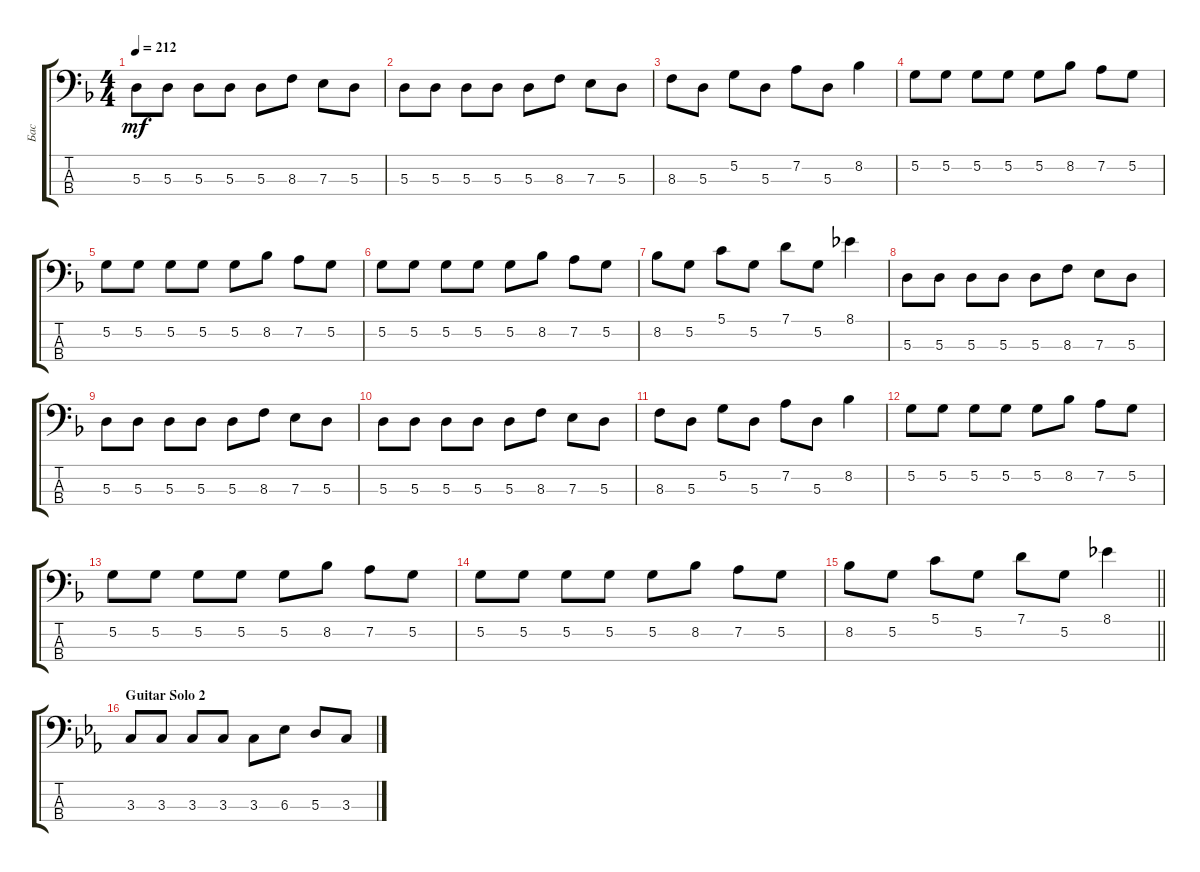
\track ("Бас" "Бас") {instrument electricbassfinger}
\staff {score tabs}
\tuning (G2 D2 A1 E1) {hide}
\ts (4 4)
\tempo 212
\clef f4
\ks dminor
5.3.8{dy mf} 5.3.8 5.3.8 5.3.8 5.3.8 8.3.8 7.3.8 5.3.8 |
5.3.8 5.3.8 5.3.8 5.3.8 5.3.8 8.3.8 7.3.8 5.3.8 |
8.3.8 5.3.8 5.2.8 5.3.8 7.2.8 5.3.8 8.2.4 |
5.2.8 5.2.8 5.2.8 5.2.8 5.2.8 8.2.8 7.2.8 5.2.8 |
5.2.8 5.2.8 5.2.8 5.2.8 5.2.8 8.2.8 7.2.8 5.2.8 |
5.2.8 5.2.8 5.2.8 5.2.8 5.2.8 8.2.8 7.2.8 5.2.8 |
8.2.8 5.2.8 5.1.8 5.2.8 7.1.8 5.2.8 8.1.4 |
5.3.8 5.3.8 5.3.8 5.3.8 5.3.8 8.3.8 7.3.8 5.3.8 |
5.3.8 5.3.8 5.3.8 5.3.8 5.3.8 8.3.8 7.3.8 5.3.8 |
5.3.8 5.3.8 5.3.8 5.3.8 5.3.8 8.3.8 7.3.8 5.3.8 |
8.3.8 5.3.8 5.2.8 5.3.8 7.2.8 5.3.8 8.2.4 |
5.2.8 5.2.8 5.2.8 5.2.8 5.2.8 8.2.8 7.2.8 5.2.8 |
5.2.8 5.2.8 5.2.8 5.2.8 5.2.8 8.2.8 7.2.8 5.2.8 |
5.2.8 5.2.8 5.2.8 5.2.8 5.2.8 8.2.8 7.2.8 5.2.8 |
\barLineRight lightlight
8.2.8 5.2.8 5.1.8 5.2.8 7.1.8 5.2.8 8.1.4 |
\section ("" "Guitar Solo 2")
\ks cminor
3.3.8 3.3.8 3.3.8 3.3.8 3.3.8 6.3.8 5.3.8 3.3.8
